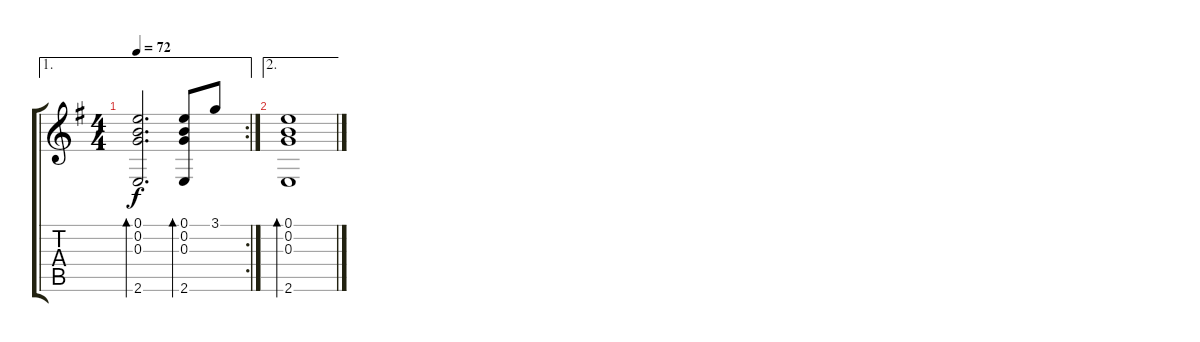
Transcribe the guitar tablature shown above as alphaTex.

\track "" {instrument acousticguitarsteel}
\staff {score tabs}
\tuning (E4 B3 G3 D3 A2 D2) {hide}
\ae 1
\rc 2
\ts (4 4)
\tempo 72
\clef g2
\ks g
(0.1 0.2 0.3 2.6).2{d bd 120 dy f} (0.1 0.2 0.3 2.6).8{bd 120} 3.1.8 |
\ae 2
(0.1 0.2 0.3 2.6).1{bd 120}
